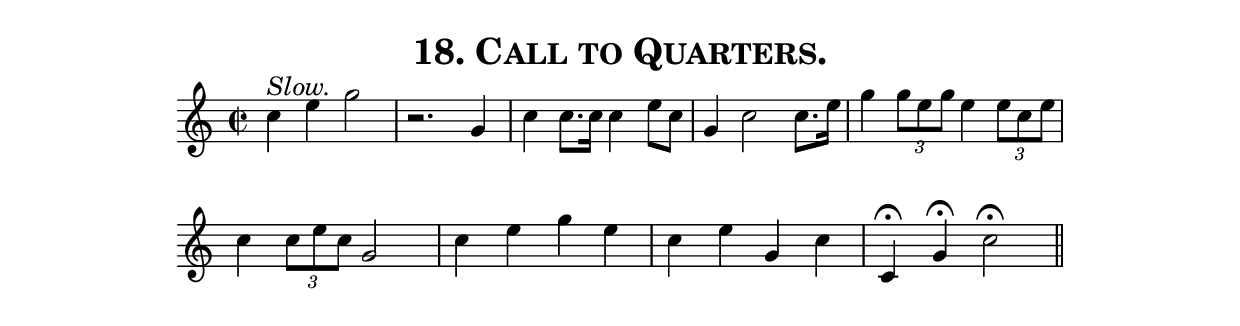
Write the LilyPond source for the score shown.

\version "2.10"
\paper{ line-width=15\cm indent=0\mm }

\header{ tagline="" title=\markup \smallCaps "18. Call to Quarters." }

tempomark = s1*0^\markup { \large { \italic Slow. } }

\score {
 \new Staff \relative c'' {
  \set Staff.midiInstrument = #"trumpet"
  \set Score.barNumberVisibility = ##f
  \clef treble
  \key c \major
  \autoBeamOff
  \time 2/2
  \tempomark 

  c4 e g2 |
  r2. g,4 |
  c c8.[ c16] c4 e8[ c] |
  g4 c2 c8.[ e16] |
  g4 \times 2/3 { g8[ e g] } e4 \times 2/3 { e8[ c e] } | \break

  c4 \times 2/3 { c8[ e c] } g2 |
  c4 e g e |
  c e g, c |
  c, \fermata g' \fermata c2 \fermata \bar "||"

 }
 \layout { }
 \midi { \tempo 4 = 84 }
}
